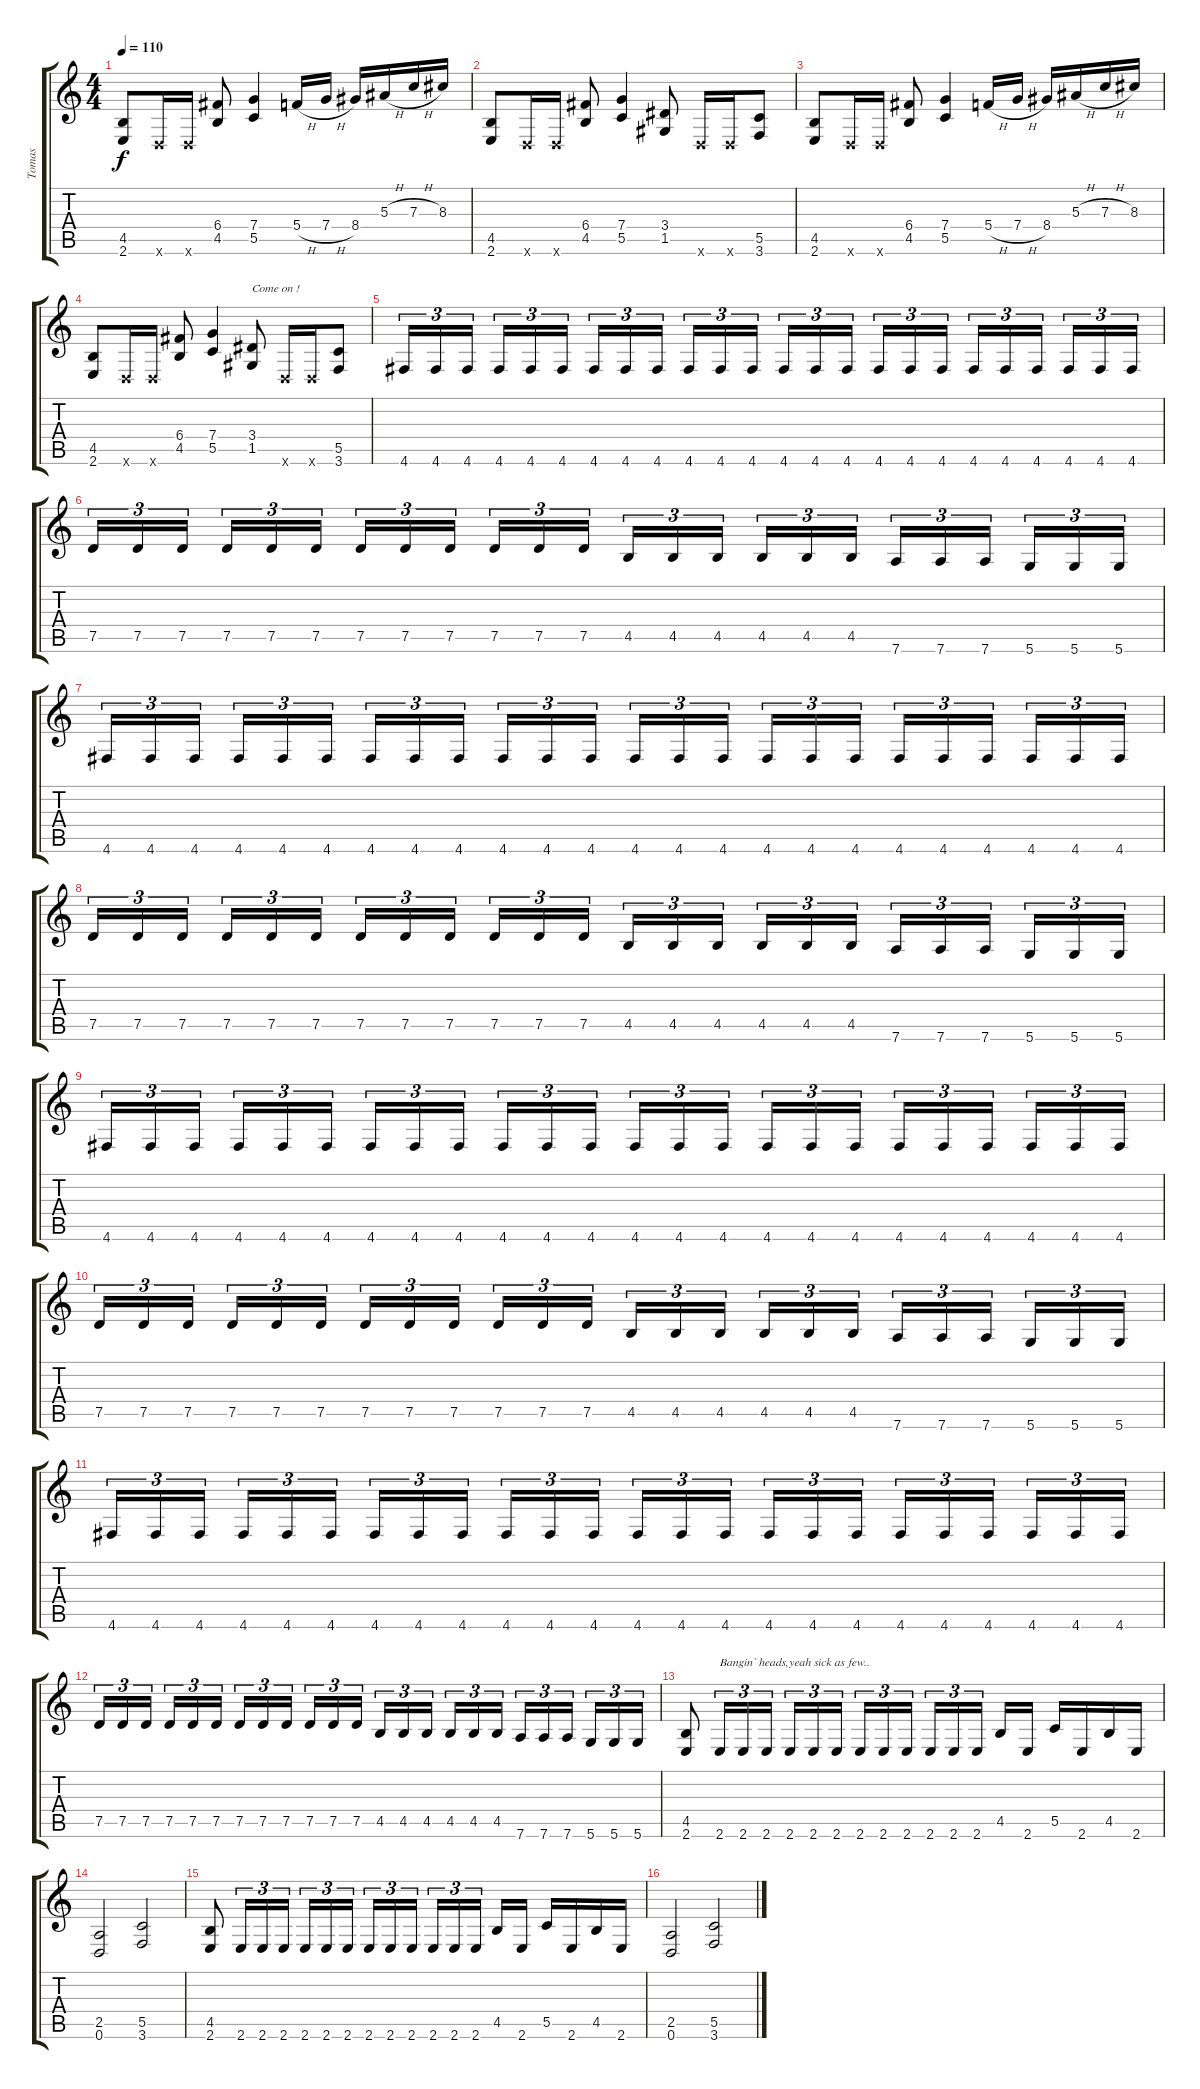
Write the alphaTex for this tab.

\track ("Tomas" "Tomas") {instrument distortionguitar}
\staff {score tabs}
\tuning (D4 A3 F3 C3 G2 D2) {hide}
\ts (4 4)
\tempo 110
\clef g2
\ks c
(4.5 2.6).8{dy f} 0.6{x}.16 0.6{x}.16 (6.4 4.5).8 (7.4 5.5).4 5.4{h}.16 7.4{h}.16 8.4.16 5.3{h}.16 7.3{h}.16 8.3.16 |
(4.5 2.6).8 0.6{x}.16 0.6{x}.16 (6.4 4.5).8 (7.4 5.5).4 (3.4 1.5).8 0.6{x}.16 0.6{x}.16 (5.5 3.6).8 |
(4.5 2.6).8 0.6{x}.16 0.6{x}.16 (6.4 4.5).8 (7.4 5.5).4 5.4{h}.16 7.4{h}.16 8.4.16 5.3{h}.16 7.3{h}.16 8.3.16 |
(4.5 2.6).8 0.6{x}.16 0.6{x}.16 (6.4 4.5).8 (7.4 5.5).4 (3.4 1.5).8{txt "Come on !"} 0.6{x}.16 0.6{x}.16 (5.5 3.6).8 |
4.6.16{tu (3 2) volume 12} 4.6.16{tu (3 2)} 4.6.16{tu (3 2)} 4.6.16{tu (3 2)} 4.6.16{tu (3 2)} 4.6.16{tu (3 2)} 4.6.16{tu (3 2)} 4.6.16{tu (3 2)} 4.6.16{tu (3 2)} 4.6.16{tu (3 2)} 4.6.16{tu (3 2)} 4.6.16{tu (3 2)} 4.6.16{tu (3 2)} 4.6.16{tu (3 2)} 4.6.16{tu (3 2)} 4.6.16{tu (3 2)} 4.6.16{tu (3 2)} 4.6.16{tu (3 2)} 4.6.16{tu (3 2)} 4.6.16{tu (3 2)} 4.6.16{tu (3 2)} 4.6.16{tu (3 2)} 4.6.16{tu (3 2)} 4.6.16{tu (3 2)} |
7.5.16{tu (3 2)} 7.5.16{tu (3 2)} 7.5.16{tu (3 2)} 7.5.16{tu (3 2)} 7.5.16{tu (3 2)} 7.5.16{tu (3 2)} 7.5.16{tu (3 2)} 7.5.16{tu (3 2)} 7.5.16{tu (3 2)} 7.5.16{tu (3 2)} 7.5.16{tu (3 2)} 7.5.16{tu (3 2)} 4.5.16{tu (3 2)} 4.5.16{tu (3 2)} 4.5.16{tu (3 2)} 4.5.16{tu (3 2)} 4.5.16{tu (3 2)} 4.5.16{tu (3 2)} 7.6.16{tu (3 2)} 7.6.16{tu (3 2)} 7.6.16{tu (3 2)} 5.6.16{tu (3 2)} 5.6.16{tu (3 2)} 5.6.16{tu (3 2)} |
4.6.16{tu (3 2)} 4.6.16{tu (3 2)} 4.6.16{tu (3 2)} 4.6.16{tu (3 2)} 4.6.16{tu (3 2)} 4.6.16{tu (3 2)} 4.6.16{tu (3 2)} 4.6.16{tu (3 2)} 4.6.16{tu (3 2)} 4.6.16{tu (3 2)} 4.6.16{tu (3 2)} 4.6.16{tu (3 2)} 4.6.16{tu (3 2)} 4.6.16{tu (3 2)} 4.6.16{tu (3 2)} 4.6.16{tu (3 2)} 4.6.16{tu (3 2)} 4.6.16{tu (3 2)} 4.6.16{tu (3 2)} 4.6.16{tu (3 2)} 4.6.16{tu (3 2)} 4.6.16{tu (3 2)} 4.6.16{tu (3 2)} 4.6.16{tu (3 2)} |
7.5.16{tu (3 2)} 7.5.16{tu (3 2)} 7.5.16{tu (3 2)} 7.5.16{tu (3 2)} 7.5.16{tu (3 2)} 7.5.16{tu (3 2)} 7.5.16{tu (3 2)} 7.5.16{tu (3 2)} 7.5.16{tu (3 2)} 7.5.16{tu (3 2)} 7.5.16{tu (3 2)} 7.5.16{tu (3 2)} 4.5.16{tu (3 2)} 4.5.16{tu (3 2)} 4.5.16{tu (3 2)} 4.5.16{tu (3 2)} 4.5.16{tu (3 2)} 4.5.16{tu (3 2)} 7.6.16{tu (3 2)} 7.6.16{tu (3 2)} 7.6.16{tu (3 2)} 5.6.16{tu (3 2)} 5.6.16{tu (3 2)} 5.6.16{tu (3 2)} |
4.6.16{tu (3 2)} 4.6.16{tu (3 2)} 4.6.16{tu (3 2)} 4.6.16{tu (3 2)} 4.6.16{tu (3 2)} 4.6.16{tu (3 2)} 4.6.16{tu (3 2)} 4.6.16{tu (3 2)} 4.6.16{tu (3 2)} 4.6.16{tu (3 2)} 4.6.16{tu (3 2)} 4.6.16{tu (3 2)} 4.6.16{tu (3 2)} 4.6.16{tu (3 2)} 4.6.16{tu (3 2)} 4.6.16{tu (3 2)} 4.6.16{tu (3 2)} 4.6.16{tu (3 2)} 4.6.16{tu (3 2)} 4.6.16{tu (3 2)} 4.6.16{tu (3 2)} 4.6.16{tu (3 2)} 4.6.16{tu (3 2)} 4.6.16{tu (3 2)} |
7.5.16{tu (3 2)} 7.5.16{tu (3 2)} 7.5.16{tu (3 2)} 7.5.16{tu (3 2)} 7.5.16{tu (3 2)} 7.5.16{tu (3 2)} 7.5.16{tu (3 2)} 7.5.16{tu (3 2)} 7.5.16{tu (3 2)} 7.5.16{tu (3 2)} 7.5.16{tu (3 2)} 7.5.16{tu (3 2)} 4.5.16{tu (3 2)} 4.5.16{tu (3 2)} 4.5.16{tu (3 2)} 4.5.16{tu (3 2)} 4.5.16{tu (3 2)} 4.5.16{tu (3 2)} 7.6.16{tu (3 2)} 7.6.16{tu (3 2)} 7.6.16{tu (3 2)} 5.6.16{tu (3 2)} 5.6.16{tu (3 2)} 5.6.16{tu (3 2)} |
4.6.16{tu (3 2)} 4.6.16{tu (3 2)} 4.6.16{tu (3 2)} 4.6.16{tu (3 2)} 4.6.16{tu (3 2)} 4.6.16{tu (3 2)} 4.6.16{tu (3 2)} 4.6.16{tu (3 2)} 4.6.16{tu (3 2)} 4.6.16{tu (3 2)} 4.6.16{tu (3 2)} 4.6.16{tu (3 2)} 4.6.16{tu (3 2)} 4.6.16{tu (3 2)} 4.6.16{tu (3 2)} 4.6.16{tu (3 2)} 4.6.16{tu (3 2)} 4.6.16{tu (3 2)} 4.6.16{tu (3 2)} 4.6.16{tu (3 2)} 4.6.16{tu (3 2)} 4.6.16{tu (3 2)} 4.6.16{tu (3 2)} 4.6.16{tu (3 2)} |
7.5.16{tu (3 2)} 7.5.16{tu (3 2)} 7.5.16{tu (3 2)} 7.5.16{tu (3 2)} 7.5.16{tu (3 2)} 7.5.16{tu (3 2)} 7.5.16{tu (3 2)} 7.5.16{tu (3 2)} 7.5.16{tu (3 2)} 7.5.16{tu (3 2)} 7.5.16{tu (3 2)} 7.5.16{tu (3 2)} 4.5.16{tu (3 2)} 4.5.16{tu (3 2)} 4.5.16{tu (3 2)} 4.5.16{tu (3 2)} 4.5.16{tu (3 2)} 4.5.16{tu (3 2)} 7.6.16{tu (3 2)} 7.6.16{tu (3 2)} 7.6.16{tu (3 2)} 5.6.16{tu (3 2)} 5.6.16{tu (3 2)} 5.6.16{tu (3 2)} |
(4.5 2.6).8{volume 14} 2.6.16{tu (3 2) txt "Bangin` heads,yeah sick as few.."} 2.6.16{tu (3 2)} 2.6.16{tu (3 2)} 2.6.16{tu (3 2)} 2.6.16{tu (3 2)} 2.6.16{tu (3 2)} 2.6.16{tu (3 2)} 2.6.16{tu (3 2)} 2.6.16{tu (3 2)} 2.6.16{tu (3 2)} 2.6.16{tu (3 2)} 2.6.16{tu (3 2)} 4.5.16 2.6.16 5.5.16 2.6.16 4.5.16 2.6.16 |
(2.5 0.6).2 (5.5 3.6).2 |
(4.5 2.6).8 2.6.16{tu (3 2)} 2.6.16{tu (3 2)} 2.6.16{tu (3 2)} 2.6.16{tu (3 2)} 2.6.16{tu (3 2)} 2.6.16{tu (3 2)} 2.6.16{tu (3 2)} 2.6.16{tu (3 2)} 2.6.16{tu (3 2)} 2.6.16{tu (3 2)} 2.6.16{tu (3 2)} 2.6.16{tu (3 2)} 4.5.16 2.6.16 5.5.16 2.6.16 4.5.16 2.6.16 |
(2.5 0.6).2 (5.5 3.6).2
